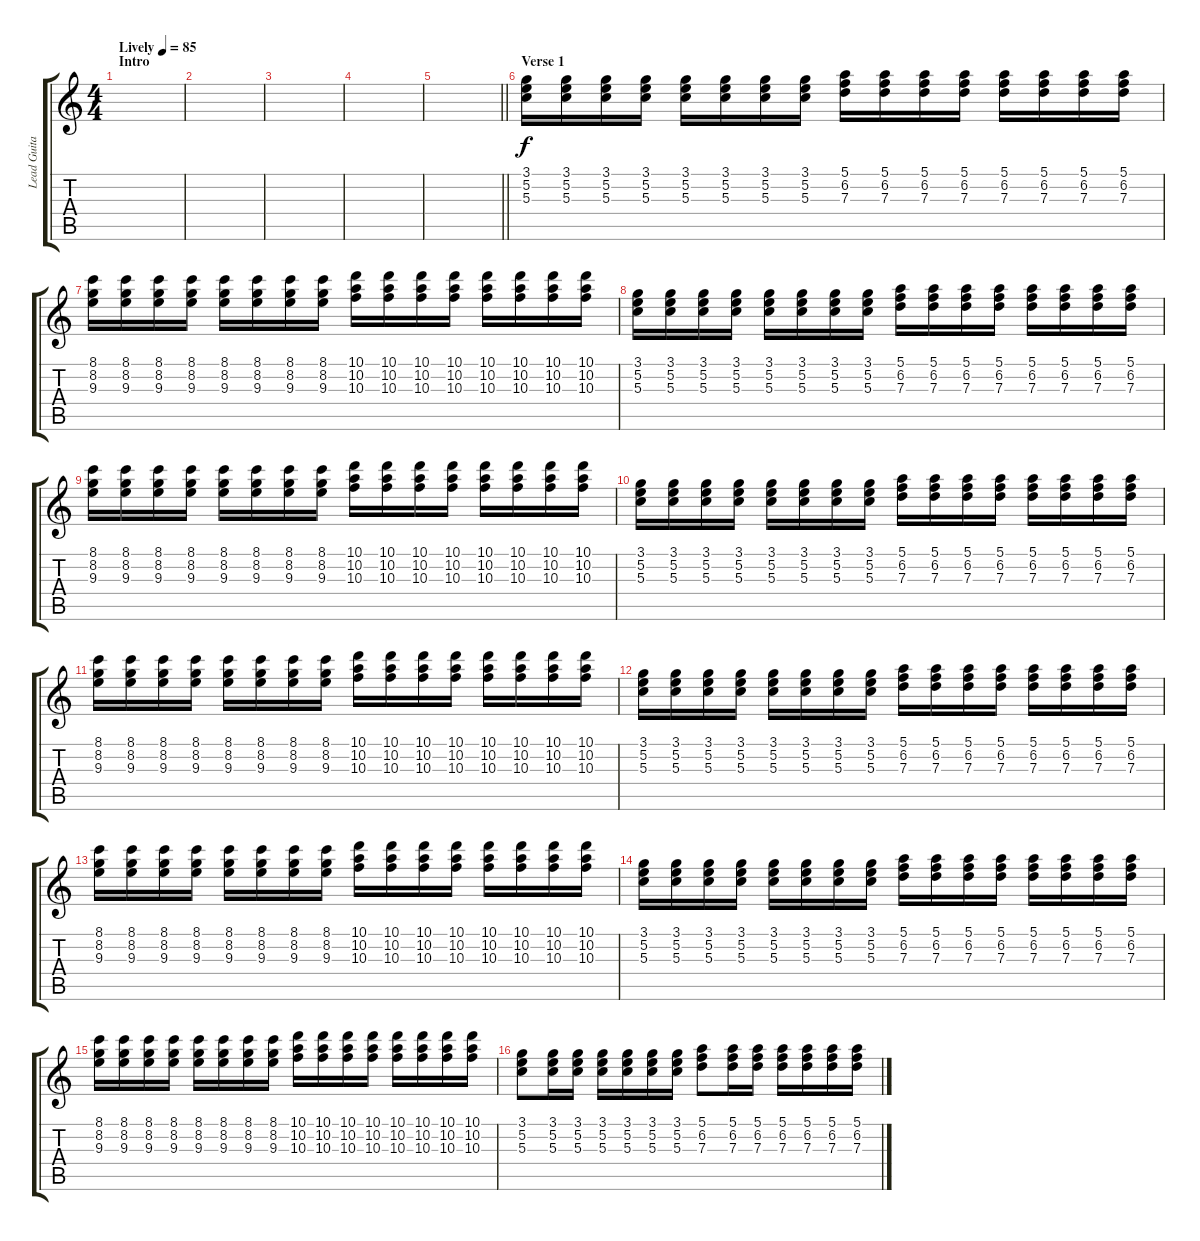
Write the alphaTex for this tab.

\track ("Lead Guitar" "Lead Guita") {instrument electricguitarclean}
\staff {score tabs}
\tuning (E4 B3 G3 D3 A2 D2) {hide}
\ts (4 4)
\section ("" "Intro")
\tempo (85 "Lively")
\clef g2
\ks c
|
|
|
|
\barLineRight lightlight
|
\section ("" "Verse 1")
(3.1 5.2 5.3).16 (3.1 5.2 5.3).16 (3.1 5.2 5.3).16 (3.1 5.2 5.3).16 (3.1 5.2 5.3).16 (3.1 5.2 5.3).16 (3.1 5.2 5.3).16 (3.1 5.2 5.3).16 (5.1 6.2 7.3).16 (5.1 6.2 7.3).16 (5.1 6.2 7.3).16 (5.1 6.2 7.3).16 (5.1 6.2 7.3).16 (5.1 6.2 7.3).16 (5.1 6.2 7.3).16 (5.1 6.2 7.3).16 |
(8.1 8.2 9.3).16 (8.1 8.2 9.3).16 (8.1 8.2 9.3).16 (8.1 8.2 9.3).16 (8.1 8.2 9.3).16 (8.1 8.2 9.3).16 (8.1 8.2 9.3).16 (8.1 8.2 9.3).16 (10.1 10.2 10.3).16 (10.1 10.2 10.3).16 (10.1 10.2 10.3).16 (10.1 10.2 10.3).16 (10.1 10.2 10.3).16 (10.1 10.2 10.3).16 (10.1 10.2 10.3).16 (10.1 10.2 10.3).16 |
(3.1 5.2 5.3).16 (3.1 5.2 5.3).16 (3.1 5.2 5.3).16 (3.1 5.2 5.3).16 (3.1 5.2 5.3).16 (3.1 5.2 5.3).16 (3.1 5.2 5.3).16 (3.1 5.2 5.3).16 (5.1 6.2 7.3).16 (5.1 6.2 7.3).16 (5.1 6.2 7.3).16 (5.1 6.2 7.3).16 (5.1 6.2 7.3).16 (5.1 6.2 7.3).16 (5.1 6.2 7.3).16 (5.1 6.2 7.3).16 |
(8.1 8.2 9.3).16 (8.1 8.2 9.3).16 (8.1 8.2 9.3).16 (8.1 8.2 9.3).16 (8.1 8.2 9.3).16 (8.1 8.2 9.3).16 (8.1 8.2 9.3).16 (8.1 8.2 9.3).16 (10.1 10.2 10.3).16 (10.1 10.2 10.3).16 (10.1 10.2 10.3).16 (10.1 10.2 10.3).16 (10.1 10.2 10.3).16 (10.1 10.2 10.3).16 (10.1 10.2 10.3).16 (10.1 10.2 10.3).16 |
(3.1 5.2 5.3).16 (3.1 5.2 5.3).16 (3.1 5.2 5.3).16 (3.1 5.2 5.3).16 (3.1 5.2 5.3).16 (3.1 5.2 5.3).16 (3.1 5.2 5.3).16 (3.1 5.2 5.3).16 (5.1 6.2 7.3).16 (5.1 6.2 7.3).16 (5.1 6.2 7.3).16 (5.1 6.2 7.3).16 (5.1 6.2 7.3).16 (5.1 6.2 7.3).16 (5.1 6.2 7.3).16 (5.1 6.2 7.3).16 |
(8.1 8.2 9.3).16 (8.1 8.2 9.3).16 (8.1 8.2 9.3).16 (8.1 8.2 9.3).16 (8.1 8.2 9.3).16 (8.1 8.2 9.3).16 (8.1 8.2 9.3).16 (8.1 8.2 9.3).16 (10.1 10.2 10.3).16 (10.1 10.2 10.3).16 (10.1 10.2 10.3).16 (10.1 10.2 10.3).16 (10.1 10.2 10.3).16 (10.1 10.2 10.3).16 (10.1 10.2 10.3).16 (10.1 10.2 10.3).16 |
(3.1 5.2 5.3).16 (3.1 5.2 5.3).16 (3.1 5.2 5.3).16 (3.1 5.2 5.3).16 (3.1 5.2 5.3).16 (3.1 5.2 5.3).16 (3.1 5.2 5.3).16 (3.1 5.2 5.3).16 (5.1 6.2 7.3).16 (5.1 6.2 7.3).16 (5.1 6.2 7.3).16 (5.1 6.2 7.3).16 (5.1 6.2 7.3).16 (5.1 6.2 7.3).16 (5.1 6.2 7.3).16 (5.1 6.2 7.3).16 |
(8.1 8.2 9.3).16 (8.1 8.2 9.3).16 (8.1 8.2 9.3).16 (8.1 8.2 9.3).16 (8.1 8.2 9.3).16 (8.1 8.2 9.3).16 (8.1 8.2 9.3).16 (8.1 8.2 9.3).16 (10.1 10.2 10.3).16 (10.1 10.2 10.3).16 (10.1 10.2 10.3).16 (10.1 10.2 10.3).16 (10.1 10.2 10.3).16 (10.1 10.2 10.3).16 (10.1 10.2 10.3).16 (10.1 10.2 10.3).16 |
(3.1 5.2 5.3).16 (3.1 5.2 5.3).16 (3.1 5.2 5.3).16 (3.1 5.2 5.3).16 (3.1 5.2 5.3).16 (3.1 5.2 5.3).16 (3.1 5.2 5.3).16 (3.1 5.2 5.3).16 (5.1 6.2 7.3).16 (5.1 6.2 7.3).16 (5.1 6.2 7.3).16 (5.1 6.2 7.3).16 (5.1 6.2 7.3).16 (5.1 6.2 7.3).16 (5.1 6.2 7.3).16 (5.1 6.2 7.3).16 |
(8.1 8.2 9.3).16 (8.1 8.2 9.3).16 (8.1 8.2 9.3).16 (8.1 8.2 9.3).16 (8.1 8.2 9.3).16 (8.1 8.2 9.3).16 (8.1 8.2 9.3).16 (8.1 8.2 9.3).16 (10.1 10.2 10.3).16 (10.1 10.2 10.3).16 (10.1 10.2 10.3).16 (10.1 10.2 10.3).16 (10.1 10.2 10.3).16 (10.1 10.2 10.3).16 (10.1 10.2 10.3).16 (10.1 10.2 10.3).16 |
(3.1 5.2 5.3).8 (3.1 5.2 5.3).16 (3.1 5.2 5.3).16 (3.1 5.2 5.3).16 (3.1 5.2 5.3).16 (3.1 5.2 5.3).16 (3.1 5.2 5.3).16 (5.1 6.2 7.3).8 (5.1 6.2 7.3).16 (5.1 6.2 7.3).16 (5.1 6.2 7.3).16 (5.1 6.2 7.3).16 (5.1 6.2 7.3).16 (5.1 6.2 7.3).16
